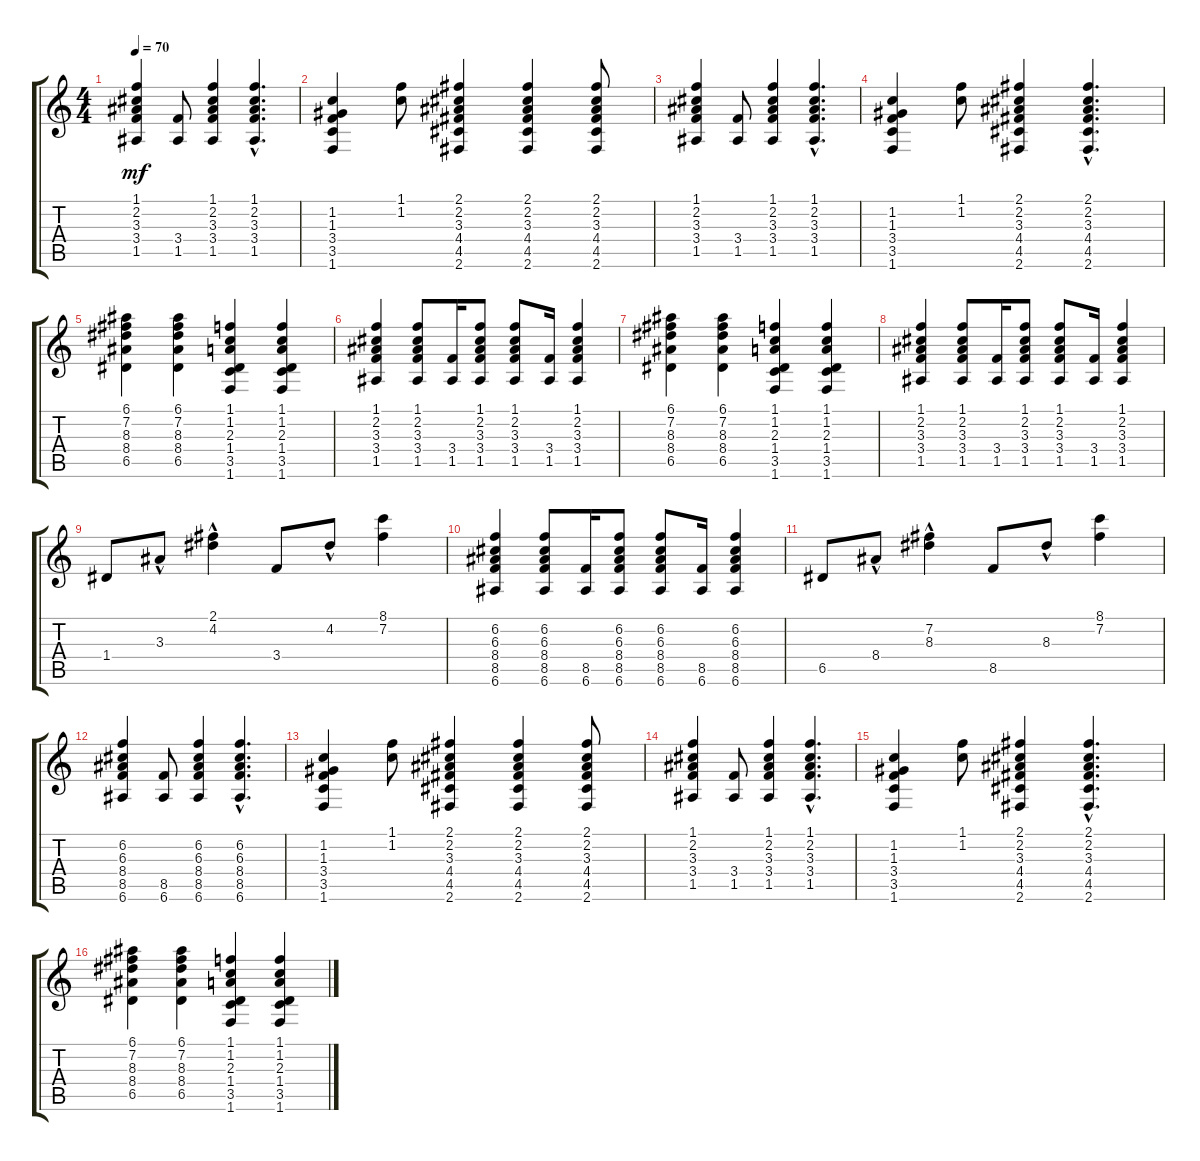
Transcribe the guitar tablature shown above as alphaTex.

\track "" {instrument acousticguitarsteel}
\staff {score tabs}
\tuning (E4 B3 G3 D3 A2 E2) {hide}
\ts (4 4)
\tempo 70
\clef g2
\ks c
(1.1 2.2 3.3 3.4 1.5).4{dy mf instrument acousticguitarsteel} (3.4 1.5).8 (1.1 2.2 3.3 3.4 1.5).4 (1.1{hac} 2.2{hac} 3.3{hac} 3.4{hac} 1.5{hac}).4{d} |
(1.2 1.3 3.4 3.5 1.6).4 (1.1 1.2).8 (2.1 2.2 3.3 4.4 4.5 2.6).4 (2.1 2.2 3.3 4.4 4.5 2.6).4 (2.1 2.2 3.3 4.4 4.5 2.6).8 |
(1.1 2.2 3.3 3.4 1.5).4 (3.4 1.5).8 (1.1 2.2 3.3 3.4 1.5).4 (1.1{hac} 2.2{hac} 3.3{hac} 3.4{hac} 1.5{hac}).4{d} |
(1.2 1.3 3.4 3.5 1.6).4 (1.1 1.2).8 (2.1 2.2 3.3 4.4 4.5 2.6).4 (2.1{hac} 2.2{hac} 3.3{hac} 4.4{hac} 4.5{hac} 2.6{hac}).4{d} |
(6.1 7.2 8.3 8.4 6.5).4 (6.1 7.2 8.3 8.4 6.5).4 (1.1 1.2 2.3 1.4 3.5 1.6).4 (1.1 1.2 2.3 1.4 3.5 1.6).4 |
(1.1 2.2 3.3 3.4 1.5).4 (1.1 2.2 3.3 3.4 1.5).8 (3.4 1.5).16 (1.1 2.2 3.3 3.4 1.5).8 (1.1 2.2 3.3 3.4 1.5).8 (3.4 1.5).16 (1.1 2.2 3.3 3.4 1.5).4 |
(6.1 7.2 8.3 8.4 6.5).4 (6.1 7.2 8.3 8.4 6.5).4 (1.1 1.2 2.3 1.4 3.5 1.6).4 (1.1 1.2 2.3 1.4 3.5 1.6).4 |
(1.1 2.2 3.3 3.4 1.5).4 (1.1 2.2 3.3 3.4 1.5).8 (3.4 1.5).16 (1.1 2.2 3.3 3.4 1.5).8 (1.1 2.2 3.3 3.4 1.5).8 (3.4 1.5).16 (1.1 2.2 3.3 3.4 1.5).4 |
1.4.8 3.3{hac}.8 (2.1 4.2{hac}).4 3.4.8 4.2{hac}.8 (8.1 7.2).4 |
(6.2 6.3 8.4 8.5 6.6).4 (6.2 6.3 8.4 8.5 6.6).8 (8.5 6.6).16 (6.2 6.3 8.4 8.5 6.6).8 (6.2 6.3 8.4 8.5 6.6).8 (8.5 6.6).16 (6.2 6.3 8.4 8.5 6.6).4 |
6.5.8 8.4{hac}.8 (7.2 8.3{hac}).4 8.5.8 8.3{hac}.8 (8.1 7.2).4 |
(6.2 6.3 8.4 8.5 6.6).4 (8.5 6.6).8 (6.2 6.3 8.4 8.5 6.6).4 (6.2{hac} 6.3{hac} 8.4{hac} 8.5{hac} 6.6{hac}).4{d} |
(1.2 1.3 3.4 3.5 1.6).4 (1.1 1.2).8 (2.1 2.2 3.3 4.4 4.5 2.6).4 (2.1 2.2 3.3 4.4 4.5 2.6).4 (2.1 2.2 3.3 4.4 4.5 2.6).8 |
(1.1 2.2 3.3 3.4 1.5).4 (3.4 1.5).8 (1.1 2.2 3.3 3.4 1.5).4 (1.1{hac} 2.2{hac} 3.3{hac} 3.4{hac} 1.5{hac}).4{d} |
(1.2 1.3 3.4 3.5 1.6).4 (1.1 1.2).8 (2.1 2.2 3.3 4.4 4.5 2.6).4 (2.1{hac} 2.2{hac} 3.3{hac} 4.4{hac} 4.5{hac} 2.6{hac}).4{d} |
(6.1 7.2 8.3 8.4 6.5).4 (6.1 7.2 8.3 8.4 6.5).4 (1.1 1.2 2.3 1.4 3.5 1.6).4 (1.1 1.2 2.3 1.4 3.5 1.6).4
